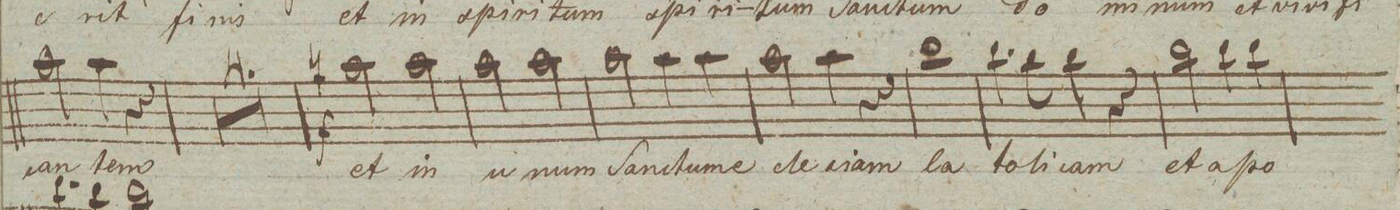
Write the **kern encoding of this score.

**kern	**text	**dynam
*I"Alto.	*	*
*clefC3	*	*
*k[]	*	*
*met(c|)	*	*
*M4/4	*	*
1r	.	.
=164	=164	=164
1r	.	.
=165	=165	=165
1r	.	.
=166	=166	=166
1r	.	.
=167	=167	=167
2bn\	et	f
2b\	in	.
=168	=168	=168
2b\	u-	.
2b\	-num	.
=169	=169	=169
2b\	San-	.
4b\	-ctum	.
4b\	e-	.
=170	=170	=170
2b\	-clesi-	.
4b\	-am	.
4r	.	.
=171	=171	=171
1cc\	Ca-	.
=172	=172	=172
4.cc\	-to-	.
8cc\	-li-	.
4cc\	-cam	.
4r	.	.
=173	=173	=173
2cc\	et	.
4cc\	a-	.
4cc\	-po-	.
=174	=174	=174
*-	*-	*-
